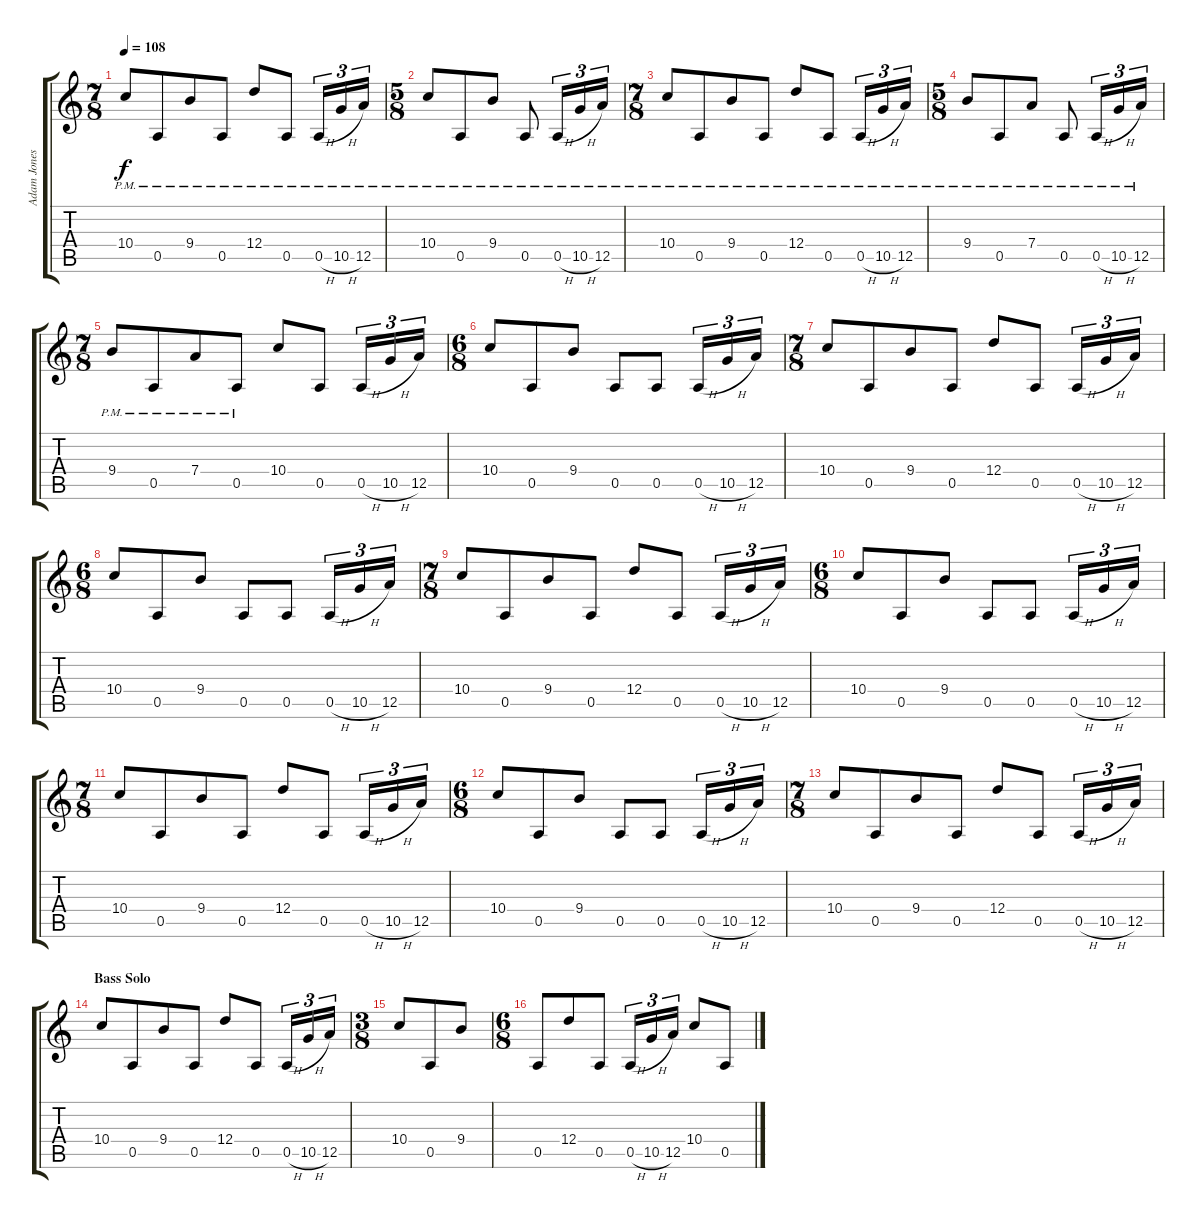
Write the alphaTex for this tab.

\track ("Adam Jones (Guitar I)" "Adam Jones") {instrument distortionguitar}
\staff {score tabs}
\tuning (E4 B3 G3 D3 A2 D2) {hide}
\ts (7 8)
\tempo 108
\clef g2
\ks c
10.4{pm}.8{dy f} 0.5{pm}.8 9.4{pm}.8 0.5{pm}.8 12.4{pm}.8 0.5{pm}.8 0.5{h pm}.16{tu (3 2)} 10.5{h pm}.16{tu (3 2)} 12.5{pm}.16{tu (3 2)} |
\ts (5 8)
10.4{pm}.8 0.5{pm}.8 9.4{pm}.8 0.5{pm}.8 0.5{h pm}.16{tu (3 2)} 10.5{h pm}.16{tu (3 2)} 12.5{pm}.16{tu (3 2)} |
\ts (7 8)
10.4{pm}.8 0.5{pm}.8 9.4{pm}.8 0.5{pm}.8 12.4{pm}.8 0.5{pm}.8 0.5{h pm}.16{tu (3 2)} 10.5{h pm}.16{tu (3 2)} 12.5{pm}.16{tu (3 2)} |
\ts (5 8)
9.4{pm}.8 0.5{pm}.8 7.4{pm}.8 0.5{pm}.8 0.5{h pm}.16{tu (3 2)} 10.5{h pm}.16{tu (3 2)} 12.5{pm}.16{tu (3 2)} |
\ts (7 8)
9.4{pm}.8 0.5{pm}.8 7.4{pm}.8 0.5{pm}.8 10.4.8 0.5.8 0.5{h}.16{tu (3 2)} 10.5{h}.16{tu (3 2)} 12.5.16{tu (3 2)} |
\ts (6 8)
10.4.8 0.5.8 9.4.8 0.5.8 0.5.8 0.5{h}.16{tu (3 2)} 10.5{h}.16{tu (3 2)} 12.5.16{tu (3 2)} |
\ts (7 8)
10.4.8 0.5.8 9.4.8 0.5.8 12.4.8 0.5.8 0.5{h}.16{tu (3 2)} 10.5{h}.16{tu (3 2)} 12.5.16{tu (3 2)} |
\ts (6 8)
10.4.8 0.5.8 9.4.8 0.5.8 0.5.8 0.5{h}.16{tu (3 2)} 10.5{h}.16{tu (3 2)} 12.5.16{tu (3 2)} |
\ts (7 8)
10.4.8 0.5.8 9.4.8 0.5.8 12.4.8 0.5.8 0.5{h}.16{tu (3 2)} 10.5{h}.16{tu (3 2)} 12.5.16{tu (3 2)} |
\ts (6 8)
10.4.8 0.5.8 9.4.8 0.5.8 0.5.8 0.5{h}.16{tu (3 2)} 10.5{h}.16{tu (3 2)} 12.5.16{tu (3 2)} |
\ts (7 8)
10.4.8 0.5.8 9.4.8 0.5.8 12.4.8 0.5.8 0.5{h}.16{tu (3 2)} 10.5{h}.16{tu (3 2)} 12.5.16{tu (3 2)} |
\ts (6 8)
10.4.8 0.5.8 9.4.8 0.5.8 0.5.8 0.5{h}.16{tu (3 2)} 10.5{h}.16{tu (3 2)} 12.5.16{tu (3 2)} |
\ts (7 8)
10.4.8 0.5.8 9.4.8 0.5.8 12.4.8 0.5.8 0.5{h}.16{tu (3 2)} 10.5{h}.16{tu (3 2)} 12.5.16{tu (3 2)} |
\section ("" "Bass Solo")
10.4.8 0.5.8 9.4.8 0.5.8 12.4.8 0.5.8 0.5{h}.16{tu (3 2)} 10.5{h}.16{tu (3 2)} 12.5.16{tu (3 2)} |
\ts (3 8)
10.4.8 0.5.8 9.4.8 |
\ts (6 8)
0.5.8 12.4.8 0.5.8 0.5{h}.16{tu (3 2)} 10.5{h}.16{tu (3 2)} 12.5.16{tu (3 2)} 10.4.8 0.5.8
